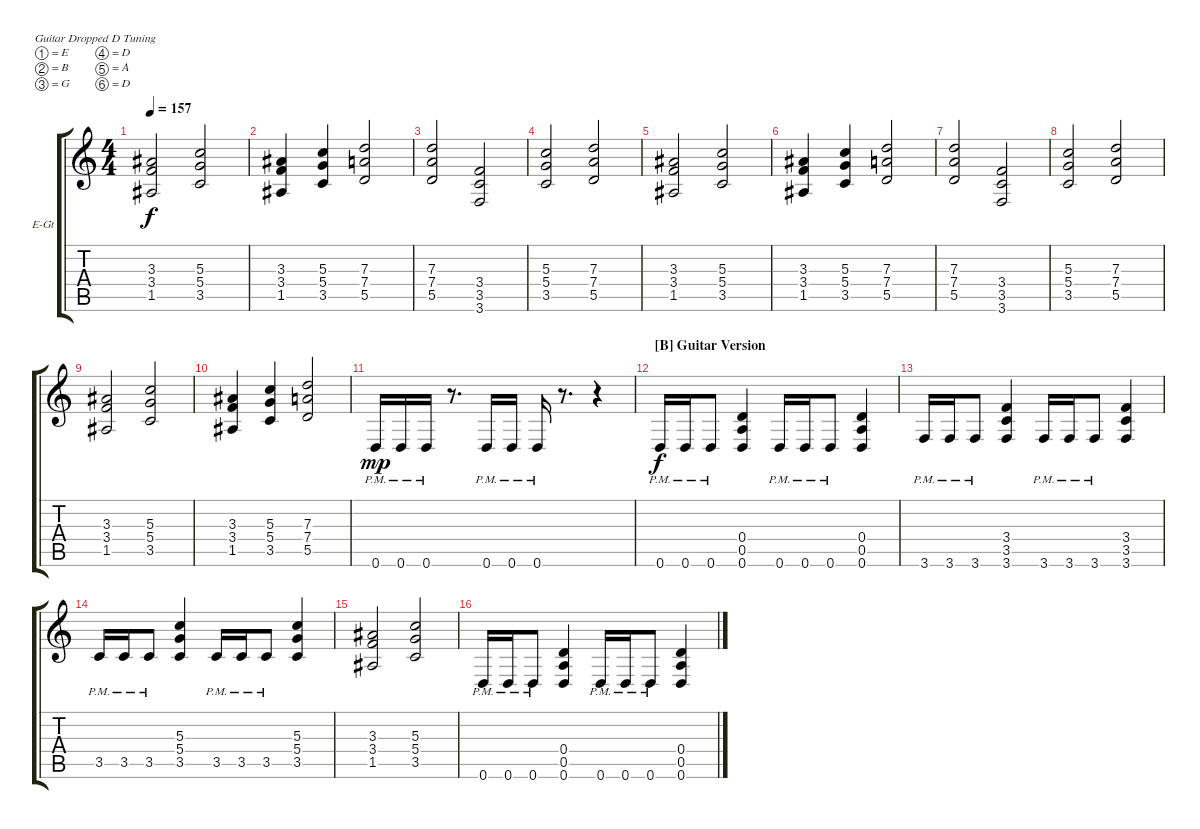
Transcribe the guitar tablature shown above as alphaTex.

\defaultSystemsLayout 4
\bracketExtendMode groupsimilarinstruments
\firstSystemTrackNameOrientation horizontal
\otherSystemsTrackNameOrientation horizontal
\track ("Gtr2 Rhythm - Erza" "E-Gt") {instrument distortionguitar}
\staff {score tabs}
\tuning (E4 B3 G3 D3 A2 D2)
\ts (4 4)
\tempo 157
\clef g2
\ks c
(1.5 3.4 3.3).2{dy f} (3.5 5.4 5.3).2 |
(1.5 3.4 3.3).4 (3.5 5.4 5.3).4 (5.5 7.4 7.3).2 |
(5.5 7.4 7.3).2 (3.6 3.5 3.4).2 |
(3.5 5.4 5.3).2 (5.5 7.4 7.3).2 |
(1.5 3.4 3.3).2 (3.5 5.4 5.3).2 |
(1.5 3.4 3.3).4 (3.5 5.4 5.3).4 (5.5 7.4 7.3).2 |
(5.5 7.4 7.3).2 (3.6 3.5 3.4).2 |
(3.5 5.4 5.3).2 (5.5 7.4 7.3).2 |
(1.5 3.4 3.3).2 (3.5 5.4 5.3).2 |
(1.5 3.4 3.3).4 (3.5 5.4 5.3).4 (5.5 7.4 7.3).2 |
0.6{pm}.16{dy mp} 0.6{pm}.16 0.6{pm}.16 r.8{d} 0.6{pm}.16 0.6{pm}.16 0.6{pm}.16 r.8{d} r.4 |
\section ("B" "Guitar Version")
0.6{pm}.16{dy f} 0.6{pm}.16 0.6{pm}.8 (0.6 0.5 0.4).4 0.6{pm}.16 0.6{pm}.16 0.6{pm}.8 (0.6 0.5 0.4).4 |
3.6{pm}.16 3.6{pm}.16 3.6{pm}.8 (3.6 3.5 3.4).4 3.6{pm}.16 3.6{pm}.16 3.6{pm}.8 (3.6 3.5 3.4).4 |
3.5{pm}.16 3.5{pm}.16 3.5{pm}.8 (3.5 5.4 5.3).4 3.5{pm}.16 3.5{pm}.16 3.5{pm}.8 (5.4 3.5 5.3).4 |
(1.5 3.4 3.3).2 (5.3 5.4 3.5).2 |
0.6{pm}.16 0.6{pm}.16 0.6{pm}.8 (0.6 0.5 0.4).4 0.6{pm}.16 0.6{pm}.16 0.6{pm}.8 (0.6 0.5 0.4).4
